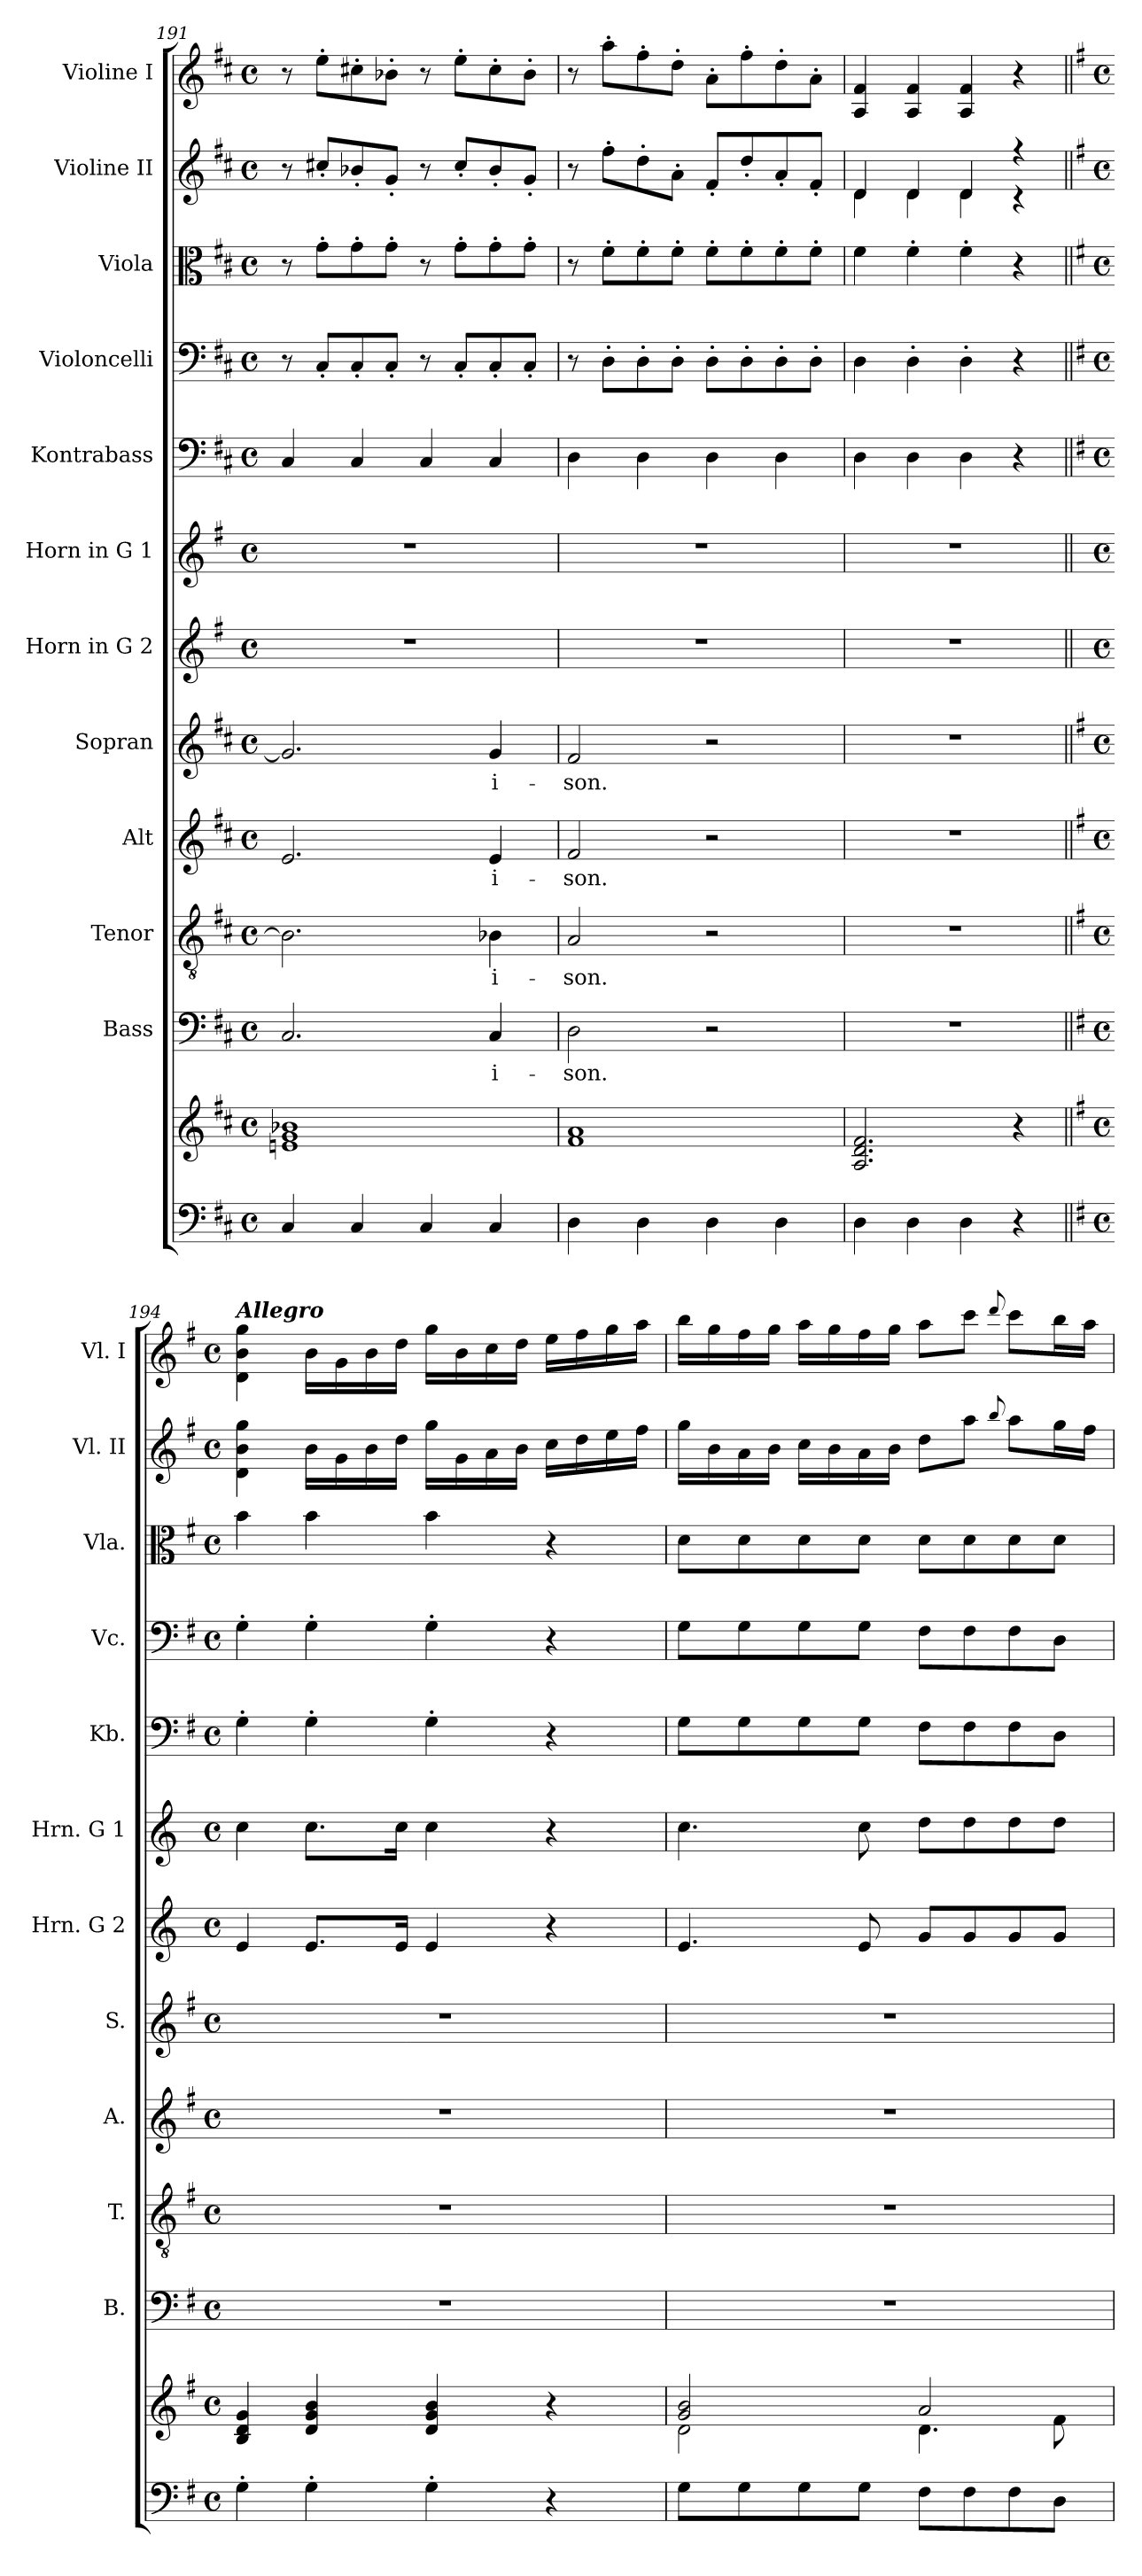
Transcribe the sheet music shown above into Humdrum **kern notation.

**kern	**kern	**kern	**text	**kern	**text	**kern	**text	**kern	**text	**kern	**kern	**kern	**kern	**kern	**kern	**kern
*part12	*part12	*part11	*part11	*part10	*part10	*part9	*part9	*part8	*part8	*part7	*part6	*part5	*part4	*part3	*part2	*part1
*staff13	*staff12	*staff11	*staff11	*staff10	*staff10	*staff9	*staff9	*staff8	*staff8	*staff7	*staff6	*staff5	*staff4	*staff3	*staff2	*staff1
*	*	*I"Bass	*	*I"Tenor	*	*I"Alt	*	*I"Sopran	*	*I"Horn in G 2	*I"Horn in G 1	*I"Kontrabass	*I"Violoncelli	*I"Viola	*I"Violine II	*I"Violine I
*	*	*I'B.	*	*I'T.	*	*I'A.	*	*I'S.	*	*I'Hrn. G 2	*I'Hrn. G 1	*I'Kb.	*I'Vc.	*I'Vla.	*I'Vl. II	*I'Vl. I
*clefF4	*clefG2	*clefF4	*	*clefGv2	*	*clefG2	*	*clefG2	*	*clefG2	*clefG2	*clefF4	*clefF4	*clefC3	*clefG2	*clefG2
*	*	*	*	*	*	*	*	*	*	*ITrd3c5	*ITrd3c5	*ITrd7c12	*	*	*	*
*k[f#c#]	*k[f#c#]	*k[f#c#]	*	*k[f#c#]	*	*k[f#c#]	*	*k[f#c#]	*	*k[f#c#]	*k[f#c#]	*k[f#c#]	*k[f#c#]	*k[f#c#]	*k[f#c#]	*k[f#c#]
*D:	*D:	*D:	*	*D:	*	*D:	*	*D:	*	*D:	*D:	*D:	*D:	*D:	*D:	*D:
*M4/4	*M4/4	*M4/4	*	*M4/4	*	*M4/4	*	*M4/4	*	*M4/4	*M4/4	*M4/4	*M4/4	*M4/4	*M4/4	*M4/4
*met(c)	*met(c)	*met(c)	*	*met(c)	*	*met(c)	*	*met(c)	*	*met(c)	*met(c)	*met(c)	*met(c)	*met(c)	*met(c)	*met(c)
=191	=191	=191	=191	=191	=191	=191	=191	=191	=191	=191	=191	=191	=191	=191	=191	=191
4C#/	1en 1g 1b-X	2.C#/	.	2.B-\]	.	2.e/	.	2.g/]	.	1r	1r	4CC#/	8r	8r	8r	8r
.	.	.	.	.	.	.	.	.	.	.	.	.	8C#'</L	8g'>\L	8cc#X'</L	8ee'>\L
4C#/	.	.	.	.	.	.	.	.	.	.	.	4CC#/	8C#'</	8g'>\	8b-X'</	8cc#X'>\
.	.	.	.	.	.	.	.	.	.	.	.	.	8C#'</J	8g'>\J	8g'</J	8b-X'>\J
4C#/	.	.	.	.	.	.	.	.	.	.	.	4CC#/	8r	8r	8r	8r
.	.	.	.	.	.	.	.	.	.	.	.	.	8C#'</L	8g'>\L	8cc#'</L	8ee'>\L
!	!	!	!LO:LY:b	!	!LO:LY:b	!	!LO:LY:b	!	!LO:LY:b	!	!	!	!	!	!	!
4C#/	.	4C#/	-i-	4B-X\	-i-	4e/	-i-	4g/	-i-	.	.	4CC#/	8C#'</	8g'>\	8b-'</	8cc#'>\
.	.	.	.	.	.	.	.	.	.	.	.	.	8C#'</J	8g'>\J	8g'</J	8b-'>\J
=192	=192	=192	=192	=192	=192	=192	=192	=192	=192	=192	=192	=192	=192	=192	=192	=192
!	!	!	!LO:LY:b	!	!LO:LY:b	!	!LO:LY:b	!	!LO:LY:b	!	!	!	!	!	!	!
4D\	1f# 1a	2D\	-son.	2A/	-son.	2f#/	-son.	2f#/	-son.	1r	1r	4DD\	8r	8r	8r	8r
.	.	.	.	.	.	.	.	.	.	.	.	.	8D'>\L	8f#'>\L	8ff#'>\L	8aa'>\L
4D\	.	.	.	.	.	.	.	.	.	.	.	4DD\	8D'>\	8f#'>\	8dd'>\	8ff#'>\
.	.	.	.	.	.	.	.	.	.	.	.	.	8D'>\J	8f#'>\J	8a'>\J	8dd'>\J
4D\	.	2r	.	2r	.	2r	.	2r	.	.	.	4DD\	8D'>\L	8f#'>\L	8f#'</L	8a'>\L
.	.	.	.	.	.	.	.	.	.	.	.	.	8D'>\	8f#'>\	8dd'</	8ff#'>\
4D\	.	.	.	.	.	.	.	.	.	.	.	4DD\	8D'>\	8f#'>\	8a'</	8dd'>\
.	.	.	.	.	.	.	.	.	.	.	.	.	8D'>\J	8f#'>\J	8f#'</J	8a'>\J
=193	=193	=193	=193	=193	=193	=193	=193	=193	=193	=193	=193	=193	=193	=193	=193	=193
*	*	*	*	*	*	*	*	*	*	*	*	*	*	*	*^	*
4D\	2.A/ 2.d/ 2.f#/	1r	.	1r	.	1r	.	1r	.	1r	1r	4DD\	4D\	4f#\	4d/	4d\	4A/ 4f#/
4D\	.	.	.	.	.	.	.	.	.	.	.	4DD\	4D'>\	4f#'>\	4d/	4d\	4A/ 4f#/
4D\	.	.	.	.	.	.	.	.	.	.	.	4DD\	4D'>\	4f#'>\	4d/	4d\	4A/ 4f#/
4r	4r	.	.	.	.	.	.	.	.	.	.	4r	4r	4r	4r	4r	4r
*	*	*	*	*	*	*	*	*	*	*	*	*	*	*	*v	*v	*
!!LO:PB:g=z
=194||	=194||	=194||	=194||	=194||	=194||	=194||	=194||	=194||	=194||	=194||	=194||	=194||	=194||	=194||	=194||	=194||
*k[f#]	*k[f#]	*k[f#]	*	*k[f#]	*	*k[f#]	*	*k[f#]	*	*k[f#]	*k[f#]	*k[f#]	*k[f#]	*k[f#]	*k[f#]	*k[f#]
*G:	*G:	*G:	*	*G:	*	*G:	*	*G:	*	*G:	*G:	*G:	*G:	*G:	*G:	*G:
*M4/4	*M4/4	*M4/4	*	*M4/4	*	*M4/4	*	*M4/4	*	*M4/4	*M4/4	*M4/4	*M4/4	*M4/4	*M4/4	*M4/4
*met(c)	*met(c)	*met(c)	*	*met(c)	*	*met(c)	*	*met(c)	*	*met(c)	*met(c)	*met(c)	*met(c)	*met(c)	*met(c)	*met(c)
*	*	*	*	*	*	*	*	*	*	*	*	*	*	*	*^	*
!	!	!	!	!	!	!	!	!	!	!	!	!	!	!	!	!	!LO:TX:a:Bi:t=Allegro
*	*	*	*	*	*	*	*	*	*	*	*	*	*	*	*v	*v	*
4G'>\	4B/ 4d/ 4g/	1r	.	1r	.	1r	.	1r	.	4B/	4g\	4GG'>\	4G'>\	4b\	4d\ 4b\ 4gg\	4d\ 4b\ 4gg\
4G'>\	4d/ 4g/ 4b/	.	.	.	.	.	.	.	.	8.B/L	8.g\L	4GG'>\	4G'>\	4b\	16b\LL	16b\LL
.	.	.	.	.	.	.	.	.	.	.	.	.	.	.	16g\	16g\
.	.	.	.	.	.	.	.	.	.	.	.	.	.	.	16b\	16b\
.	.	.	.	.	.	.	.	.	.	16B/Jk	16g\Jk	.	.	.	16dd\JJ	16dd\JJ
4G'>\	4d/ 4g/ 4b/	.	.	.	.	.	.	.	.	4B/	4g\	4GG'>\	4G'>\	4b\	16gg\LL	16gg\LL
.	.	.	.	.	.	.	.	.	.	.	.	.	.	.	16g\	16b\
.	.	.	.	.	.	.	.	.	.	.	.	.	.	.	16a\	16cc\
.	.	.	.	.	.	.	.	.	.	.	.	.	.	.	16b\JJ	16dd\JJ
4r	4r	.	.	.	.	.	.	.	.	4r	4r	4r	4r	4r	16cc\LL	16ee\LL
.	.	.	.	.	.	.	.	.	.	.	.	.	.	.	16dd\	16ff#\
.	.	.	.	.	.	.	.	.	.	.	.	.	.	.	16ee\	16gg\
.	.	.	.	.	.	.	.	.	.	.	.	.	.	.	16ff#\JJ	16aa\JJ
=195	=195	=195	=195	=195	=195	=195	=195	=195	=195	=195	=195	=195	=195	=195	=195	=195
*	*^	*	*	*	*	*	*	*	*	*	*	*	*	*	*	*
8G\L	2g/ 2b/	2d\	1r	.	1r	.	1r	.	1r	.	4.B/	4.g\	8GG\L	8G\L	8d\L	16gg\LL	16bb\LL
.	.	.	.	.	.	.	.	.	.	.	.	.	.	.	.	16b\	16gg\
8G\	.	.	.	.	.	.	.	.	.	.	.	.	8GG\	8G\	8d\	16a\	16ff#\
.	.	.	.	.	.	.	.	.	.	.	.	.	.	.	.	16b\JJ	16gg\JJ
8G\	.	.	.	.	.	.	.	.	.	.	.	.	8GG\	8G\	8d\	16cc\LL	16aa\LL
.	.	.	.	.	.	.	.	.	.	.	.	.	.	.	.	16b\	16gg\
8G\J	.	.	.	.	.	.	.	.	.	.	8B/	8g\	8GG\J	8G\J	8d\J	16a\	16ff#\
.	.	.	.	.	.	.	.	.	.	.	.	.	.	.	.	16b\JJ	16gg\JJ
8F#\L	2a/	4.d\	.	.	.	.	.	.	.	.	8d/L	8a\L	8FF#\L	8F#\L	8d\L	8dd\L	8aa\L
8F#\	.	.	.	.	.	.	.	.	.	.	8d/	8a\	8FF#\	8F#\	8d\	8aa\J	8ccc\J
.	.	.	.	.	.	.	.	.	.	.	.	.	.	.	.	8qqbb/	8qqddd/
8F#\	.	.	.	.	.	.	.	.	.	.	8d/	8a\	8FF#\	8F#\	8d\	8aa\L	8ccc\L
8D\J	.	8f#\	.	.	.	.	.	.	.	.	8d/J	8a\J	8DD\J	8D\J	8d\J	16gg\L	16bb\L
.	.	.	.	.	.	.	.	.	.	.	.	.	.	.	.	16ff#\JJ	16aa\JJ
*	*v	*v	*	*	*	*	*	*	*	*	*	*	*	*	*	*	*
=	=	=	=	=	=	=	=	=	=	=	=	=	=	=	=	=
*-	*-	*-	*-	*-	*-	*-	*-	*-	*-	*-	*-	*-	*-	*-	*-	*-
